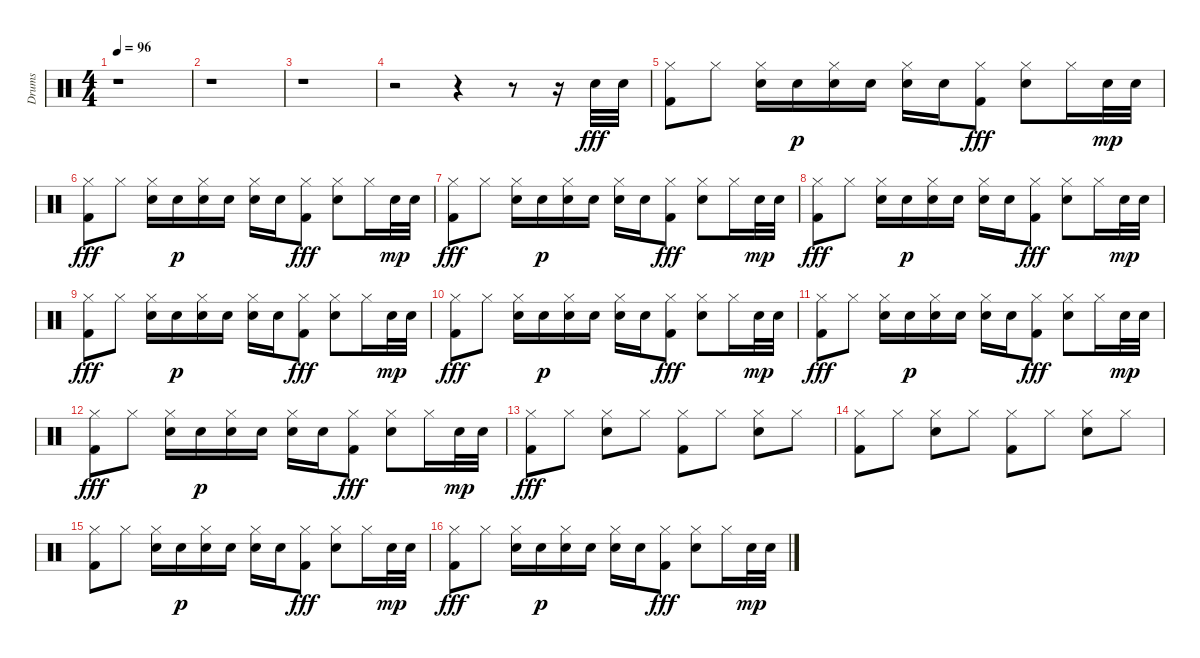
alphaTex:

\track ("Drums" "Drums") {instrument percussion}
\staff {score}
\articulation defaults
\ts (4 4)
\tempo 96
\clef neutral
\ks c
r.1{dy fff} |
r.1 |
r.1 |
r.2 r.4 r.8 r.16 "Snare (hit) 2".32 "Snare (hit) 2".32 |
("Hi-Hat (closed)" "Kick (hit) 2").8 "Hi-Hat (closed)".8 ("Hi-Hat (closed)" "Snare (hit) 2").16 "Snare (hit) 2".16{dy p} ("Hi-Hat (closed)" "Snare (hit) 2").16 "Snare (hit) 2".16 ("Hi-Hat (closed)" "Snare (hit) 2").16 "Snare (hit) 2".16 ("Hi-Hat (closed)" "Kick (hit) 2").8{dy fff} ("Hi-Hat (closed)" "Snare (hit) 2").8 "Hi-Hat (closed)".16 "Snare (hit) 2".32{dy mp} "Snare (hit) 2".32 |
("Hi-Hat (closed)" "Kick (hit) 2").8{dy fff} "Hi-Hat (closed)".8 ("Hi-Hat (closed)" "Snare (hit) 2").16 "Snare (hit) 2".16{dy p} ("Hi-Hat (closed)" "Snare (hit) 2").16 "Snare (hit) 2".16 ("Hi-Hat (closed)" "Snare (hit) 2").16 "Snare (hit) 2".16 ("Hi-Hat (closed)" "Kick (hit) 2").8{dy fff} ("Hi-Hat (closed)" "Snare (hit) 2").8 "Hi-Hat (closed)".16 "Snare (hit) 2".32{dy mp} "Snare (hit) 2".32 |
("Hi-Hat (closed)" "Kick (hit) 2").8{dy fff} "Hi-Hat (closed)".8 ("Hi-Hat (closed)" "Snare (hit) 2").16 "Snare (hit) 2".16{dy p} ("Hi-Hat (closed)" "Snare (hit) 2").16 "Snare (hit) 2".16 ("Hi-Hat (closed)" "Snare (hit) 2").16 "Snare (hit) 2".16 ("Hi-Hat (closed)" "Kick (hit) 2").8{dy fff} ("Hi-Hat (closed)" "Snare (hit) 2").8 "Hi-Hat (closed)".16 "Snare (hit) 2".32{dy mp} "Snare (hit) 2".32 |
("Hi-Hat (closed)" "Kick (hit) 2").8{dy fff} "Hi-Hat (closed)".8 ("Hi-Hat (closed)" "Snare (hit) 2").16 "Snare (hit) 2".16{dy p} ("Hi-Hat (closed)" "Snare (hit) 2").16 "Snare (hit) 2".16 ("Hi-Hat (closed)" "Snare (hit) 2").16 "Snare (hit) 2".16 ("Hi-Hat (closed)" "Kick (hit) 2").8{dy fff} ("Hi-Hat (closed)" "Snare (hit) 2").8 "Hi-Hat (closed)".16 "Snare (hit) 2".32{dy mp} "Snare (hit) 2".32 |
("Hi-Hat (closed)" "Kick (hit) 2").8{dy fff} "Hi-Hat (closed)".8 ("Hi-Hat (closed)" "Snare (hit) 2").16 "Snare (hit) 2".16{dy p} ("Hi-Hat (closed)" "Snare (hit) 2").16 "Snare (hit) 2".16 ("Hi-Hat (closed)" "Snare (hit) 2").16 "Snare (hit) 2".16 ("Hi-Hat (closed)" "Kick (hit) 2").8{dy fff} ("Hi-Hat (closed)" "Snare (hit) 2").8 "Hi-Hat (closed)".16 "Snare (hit) 2".32{dy mp} "Snare (hit) 2".32 |
("Hi-Hat (closed)" "Kick (hit) 2").8{dy fff} "Hi-Hat (closed)".8 ("Hi-Hat (closed)" "Snare (hit) 2").16 "Snare (hit) 2".16{dy p} ("Hi-Hat (closed)" "Snare (hit) 2").16 "Snare (hit) 2".16 ("Hi-Hat (closed)" "Snare (hit) 2").16 "Snare (hit) 2".16 ("Hi-Hat (closed)" "Kick (hit) 2").8{dy fff} ("Hi-Hat (closed)" "Snare (hit) 2").8 "Hi-Hat (closed)".16 "Snare (hit) 2".32{dy mp} "Snare (hit) 2".32 |
("Hi-Hat (closed)" "Kick (hit) 2").8{dy fff} "Hi-Hat (closed)".8 ("Hi-Hat (closed)" "Snare (hit) 2").16 "Snare (hit) 2".16{dy p} ("Hi-Hat (closed)" "Snare (hit) 2").16 "Snare (hit) 2".16 ("Hi-Hat (closed)" "Snare (hit) 2").16 "Snare (hit) 2".16 ("Hi-Hat (closed)" "Kick (hit) 2").8{dy fff} ("Hi-Hat (closed)" "Snare (hit) 2").8 "Hi-Hat (closed)".16 "Snare (hit) 2".32{dy mp} "Snare (hit) 2".32 |
("Hi-Hat (closed)" "Kick (hit) 2").8{dy fff} "Hi-Hat (closed)".8 ("Hi-Hat (closed)" "Snare (hit) 2").16 "Snare (hit) 2".16{dy p} ("Hi-Hat (closed)" "Snare (hit) 2").16 "Snare (hit) 2".16 ("Hi-Hat (closed)" "Snare (hit) 2").16 "Snare (hit) 2".16 ("Hi-Hat (closed)" "Kick (hit) 2").8{dy fff} ("Hi-Hat (closed)" "Snare (hit) 2").8 "Hi-Hat (closed)".16 "Snare (hit) 2".32{dy mp} "Snare (hit) 2".32 |
("Hi-Hat (closed)" "Kick (hit) 2").8{dy fff} "Hi-Hat (closed)".8 ("Hi-Hat (closed)" "Snare (hit) 2").8 "Hi-Hat (closed)".8 ("Hi-Hat (closed)" "Kick (hit) 2").8 "Hi-Hat (closed)".8 ("Hi-Hat (closed)" "Snare (hit) 2").8 "Hi-Hat (closed)".8 |
("Hi-Hat (closed)" "Kick (hit) 2").8 "Hi-Hat (closed)".8 ("Hi-Hat (closed)" "Snare (hit) 2").8 "Hi-Hat (closed)".8 ("Hi-Hat (closed)" "Kick (hit) 2").8 "Hi-Hat (closed)".8 ("Hi-Hat (closed)" "Snare (hit) 2").8 "Hi-Hat (closed)".8 |
("Hi-Hat (closed)" "Kick (hit) 2").8 "Hi-Hat (closed)".8 ("Hi-Hat (closed)" "Snare (hit) 2").16 "Snare (hit) 2".16{dy p} ("Hi-Hat (closed)" "Snare (hit) 2").16 "Snare (hit) 2".16 ("Hi-Hat (closed)" "Snare (hit) 2").16 "Snare (hit) 2".16 ("Hi-Hat (closed)" "Kick (hit) 2").8{dy fff} ("Hi-Hat (closed)" "Snare (hit) 2").8 "Hi-Hat (closed)".16 "Snare (hit) 2".32{dy mp} "Snare (hit) 2".32 |
("Hi-Hat (closed)" "Kick (hit) 2").8{dy fff} "Hi-Hat (closed)".8 ("Hi-Hat (closed)" "Snare (hit) 2").16 "Snare (hit) 2".16{dy p} ("Hi-Hat (closed)" "Snare (hit) 2").16 "Snare (hit) 2".16 ("Hi-Hat (closed)" "Snare (hit) 2").16 "Snare (hit) 2".16 ("Hi-Hat (closed)" "Kick (hit) 2").8{dy fff} ("Hi-Hat (closed)" "Snare (hit) 2").8 "Hi-Hat (closed)".16 "Snare (hit) 2".32{dy mp} "Snare (hit) 2".32
